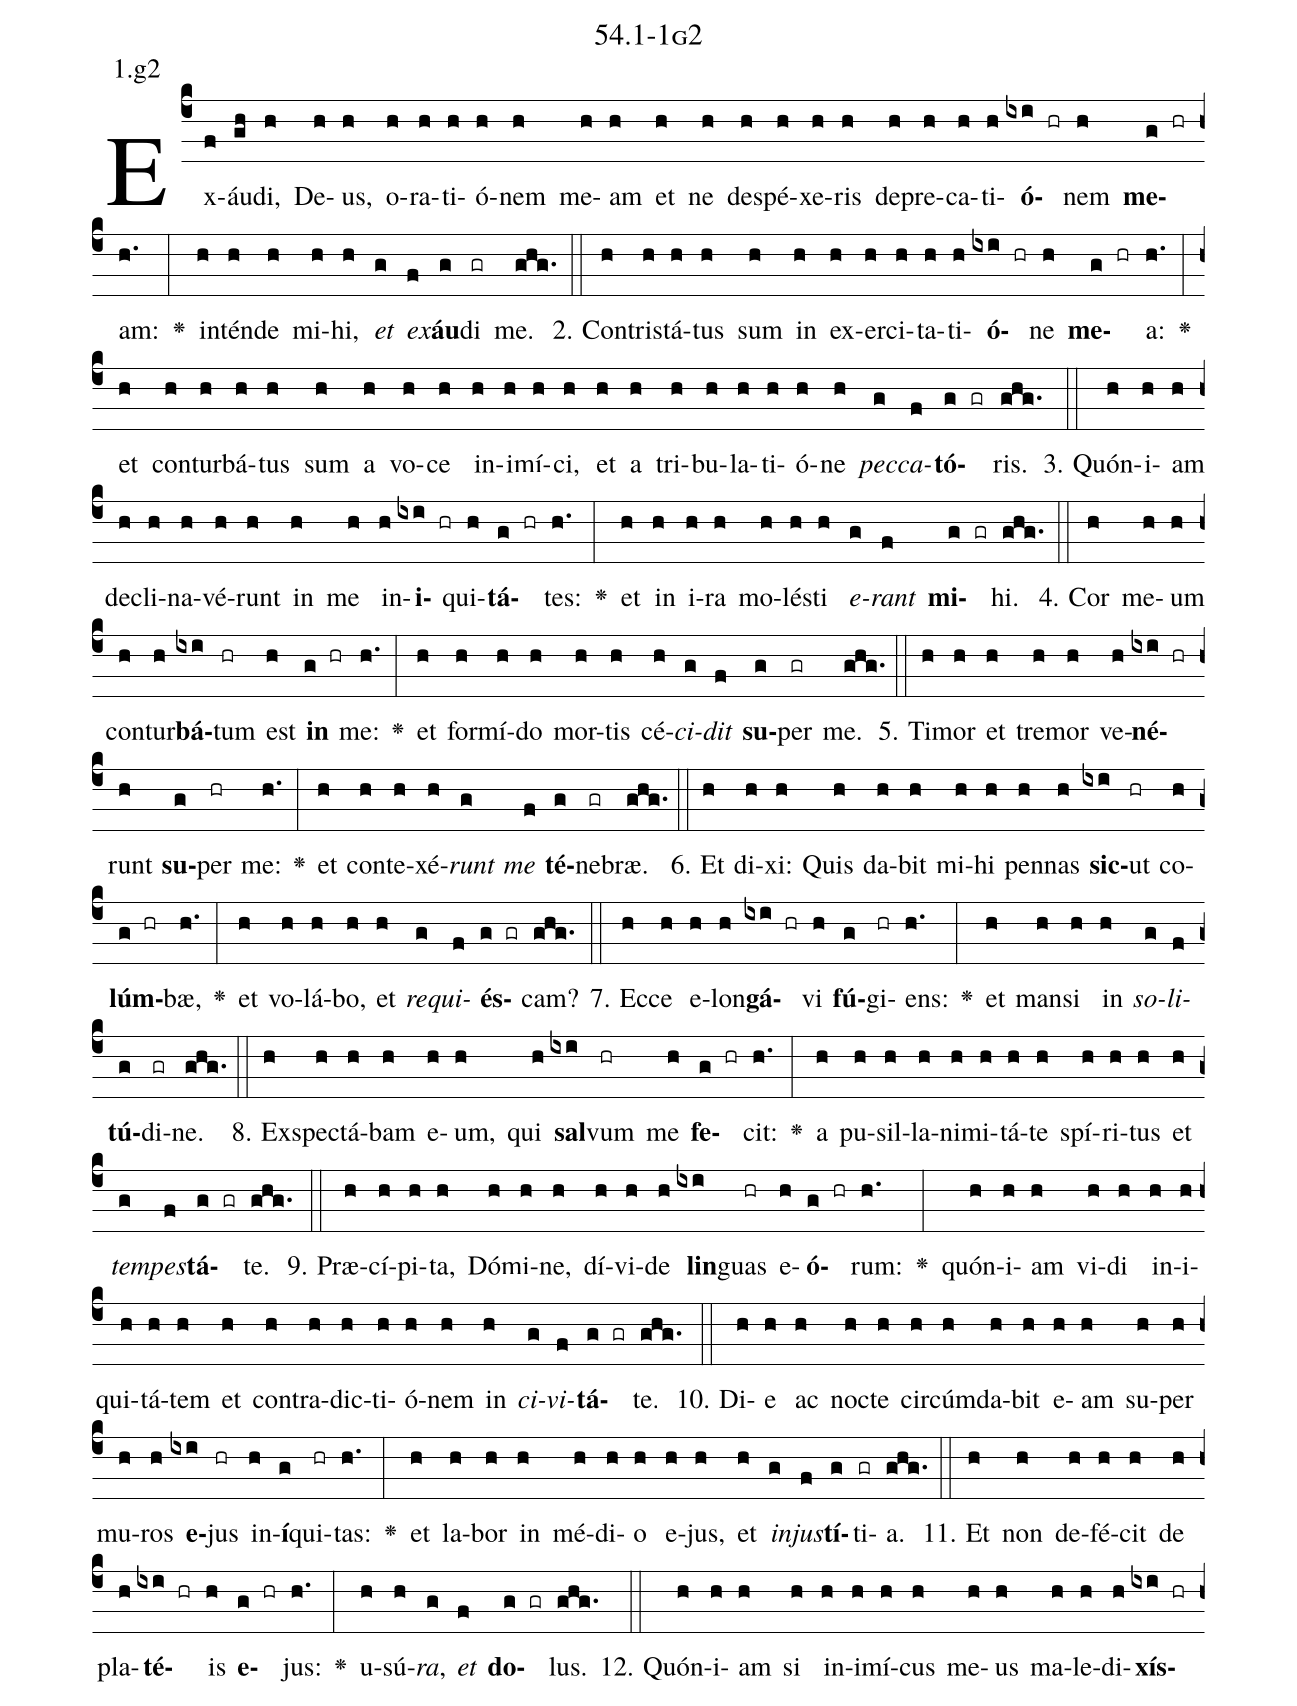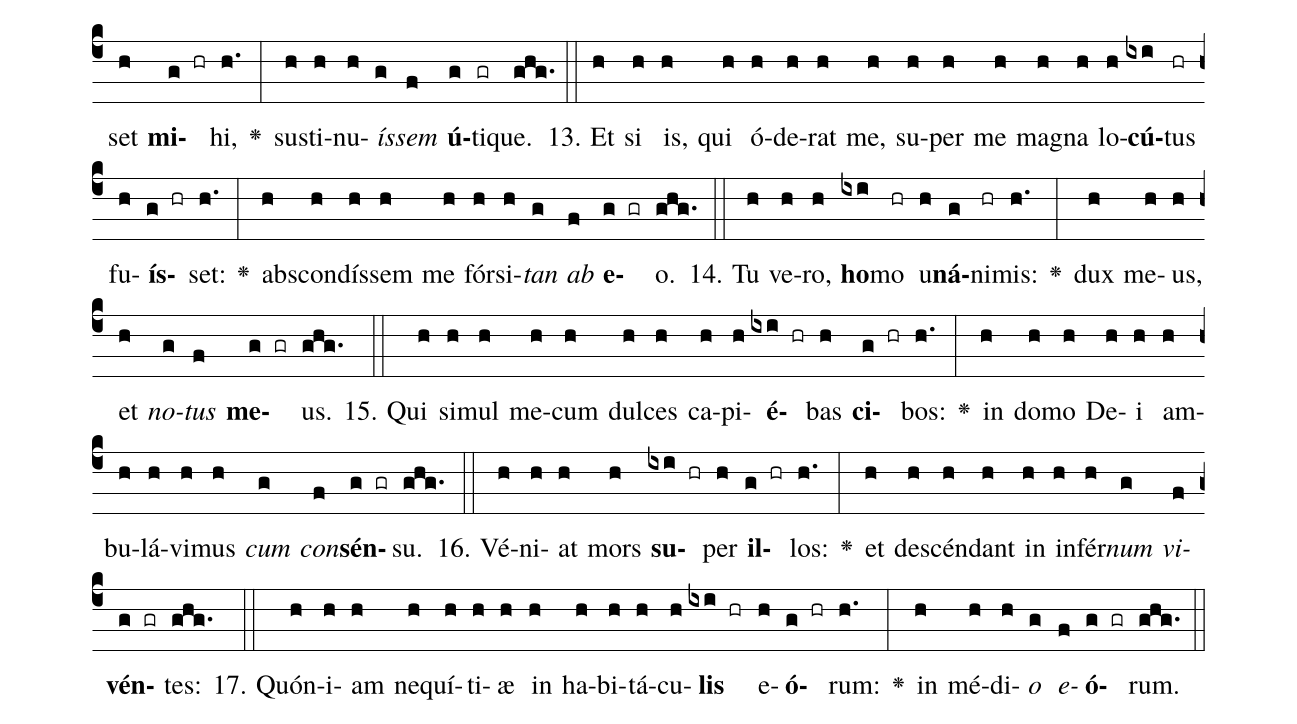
name: 54.1-1g2;
annotation: 1.g2;
%%
(c4)Ex(f)áu(gh)di,(h) De(h)us,(h) o(h)ra(h)ti(h)ó(h)nem(h) me(h)am(h) et(h) ne(h) de(h)spé(h)xe(h)ris(h) de(h)pre(h)ca(h)ti(h)<b>ó</b>(ixi hr)nem(h) <b>me</b>(g hr)am:(h.) <v>\greheightstar</v>(:) in(h)tén(h)de(h) mi(h)hi,(h) <i>et</i>(g) <i>ex</i>(f)<b>áu</b>(g)di(gr) me.(ghg.) (::)
2. Con(h)tris(h)tá(h)tus(h) sum(h) in(h) ex(h)er(h)ci(h)ta(h)ti(h)<b>ó</b>(ixi hr)ne(h) <b>me</b>(g hr)a:(h.) <v>\greheightstar</v>(:) et(h) con(h)tur(h)bá(h)tus(h) sum(h) a(h) vo(h)ce(h) in(h)i(h)mí(h)ci,(h) et(h) a(h) tri(h)bu(h)la(h)ti(h)ó(h)ne(h) <i>pec</i>(g)<i>ca</i>(f)<b>tó</b>(g gr)ris.(ghg.) (::)
3. Quón(h)i(h)am(h) de(h)cli(h)na(h)vé(h)runt(h) in(h) me(h) in(h)<b>i</b>(ixi hr)qui(h)<b>tá</b>(g hr)tes:(h.) <v>\greheightstar</v>(:) et(h) in(h) i(h)ra(h) mo(h)lés(h)ti(h) <i>e</i>(g)<i>rant</i>(f) <b>mi</b>(g gr)hi.(ghg.) (::)
4. Cor(h) me(h)um(h) con(h)tur(h)<b>bá</b>(ixi)tum(hr) est(h) <b>in</b>(g hr) me:(h.) <v>\greheightstar</v>(:) et(h) for(h)mí(h)do(h) mor(h)tis(h) cé(h)<i>ci</i>(g)<i>dit</i>(f) <b>su</b>(g)per(gr) me.(ghg.) (::)
5. Ti(h)mor(h) et(h) tre(h)mor(h) ve(h)<b>né</b>(ixi hr)runt(h) <b>su</b>(g)per(hr) me:(h.) <v>\greheightstar</v>(:) et(h) con(h)te(h)xé(h)<i>runt</i>(g) <i>me</i>(f) <b>té</b>(g)ne(gr)bræ.(ghg.) (::)
6. Et(h) di(h)xi:(h) Quis(h) da(h)bit(h) mi(h)hi(h) pen(h)nas(h) <b>sic</b>(ixi)ut(hr) co(h)<b>lúm</b>(g hr)bæ,(h.) <v>\greheightstar</v>(:) et(h) vo(h)lá(h)bo,(h) et(h) <i>re</i>(g)<i>qui</i>(f)<b>és</b>(g gr)cam?(ghg.) (::)
7. Ec(h)ce(h) e(h)lon(h)<b>gá</b>(ixi hr)vi(h) <b>fú</b>(g)gi(hr)ens:(h.) <v>\greheightstar</v>(:) et(h) man(h)si(h) in(h) <i>so</i>(g)<i>li</i>(f)<b>tú</b>(g)di(gr)ne.(ghg.) (::)
8. Ex(h)spec(h)tá(h)bam(h) e(h)um,(h) qui(h) <b>sal</b>(ixi)vum(hr) me(h) <b>fe</b>(g hr)cit:(h.) <v>\greheightstar</v>(:) a(h) pu(h)sil(h)la(h)ni(h)mi(h)tá(h)te(h) spí(h)ri(h)tus(h) et(h) <i>tem</i>(g)<i>pes</i>(f)<b>tá</b>(g gr)te.(ghg.) (::)
9. Præ(h)cí(h)pi(h)ta,(h) Dó(h)mi(h)ne,(h) dí(h)vi(h)de(h) <b>lin</b>(ixi)guas(hr) e(h)<b>ó</b>(g hr)rum:(h.) <v>\greheightstar</v>(:) quón(h)i(h)am(h) vi(h)di(h) in(h)i(h)qui(h)tá(h)tem(h) et(h) con(h)tra(h)dic(h)ti(h)ó(h)nem(h) in(h) <i>ci</i>(g)<i>vi</i>(f)<b>tá</b>(g gr)te.(ghg.) (::)
10. Di(h)e(h) ac(h) noc(h)te(h) cir(h)cúm(h)da(h)bit(h) e(h)am(h) su(h)per(h) mu(h)ros(h) <b>e</b>(ixi)jus(hr) in(h)<b>í</b>(g)qui(hr)tas:(h.) <v>\greheightstar</v>(:) et(h) la(h)bor(h) in(h) mé(h)di(h)o(h) e(h)jus,(h) et(h) <i>in</i>(g)<i>jus</i>(f)<b>tí</b>(g)ti(gr)a.(ghg.) (::)
11. Et(h) non(h) de(h)fé(h)cit(h) de(h) pla(h)<b>té</b>(ixi hr)is(h) <b>e</b>(g hr)jus:(h.) <v>\greheightstar</v>(:) u(h)sú(h)<i>ra</i>,(g) <i>et</i>(f) <b>do</b>(g gr)lus.(ghg.) (::)
12. Quón(h)i(h)am(h) si(h) in(h)i(h)mí(h)cus(h) me(h)us(h) ma(h)le(h)di(h)<b>xís</b>(ixi hr)set(h) <b>mi</b>(g hr)hi,(h.) <v>\greheightstar</v>(:) sus(h)ti(h)nu(h)<i>ís</i>(g)<i>sem</i>(f) <b>ú</b>(g)ti(gr)que.(ghg.) (::)
13. Et(h) si(h) is,(h) qui(h) ó(h)de(h)rat(h) me,(h) su(h)per(h) me(h) ma(h)gna(h) lo(h)<b>cú</b>(ixi)tus(hr) fu(h)<b>ís</b>(g hr)set:(h.) <v>\greheightstar</v>(:) abs(h)con(h)dís(h)sem(h) me(h) fór(h)si(h)<i>tan</i>(g) <i>ab</i>(f) <b>e</b>(g gr)o.(ghg.) (::)
14. Tu(h) ve(h)ro,(h) <b>ho</b>(ixi)mo(hr) u(h)<b>ná</b>(g)ni(hr)mis:(h.) <v>\greheightstar</v>(:) dux(h) me(h)us,(h) et(h) <i>no</i>(g)<i>tus</i>(f) <b>me</b>(g gr)us.(ghg.) (::)
15. Qui(h) si(h)mul(h) me(h)cum(h) dul(h)ces(h) ca(h)pi(h)<b>é</b>(ixi hr)bas(h) <b>ci</b>(g hr)bos:(h.) <v>\greheightstar</v>(:) in(h) do(h)mo(h) De(h)i(h) am(h)bu(h)lá(h)vi(h)mus(h) <i>cum</i>(g) <i>con</i>(f)<b>sén</b>(g gr)su.(ghg.) (::)
16. Vé(h)ni(h)at(h) mors(h) <b>su</b>(ixi hr)per(h) <b>il</b>(g hr)los:(h.) <v>\greheightstar</v>(:) et(h) de(h)scén(h)dant(h) in(h) in(h)fér(h)<i>num</i>(g) <i>vi</i>(f)<b>vén</b>(g gr)tes:(ghg.) (::)
17. Quón(h)i(h)am(h) ne(h)quí(h)ti(h)æ(h) in(h) ha(h)bi(h)tá(h)cu(h)<b>lis</b>(ixi hr) e(h)<b>ó</b>(g hr)rum:(h.) <v>\greheightstar</v>(:) in(h) mé(h)di(h)<i>o</i>(g) <i>e</i>(f)<b>ó</b>(g gr)rum.(ghg.) (::)
